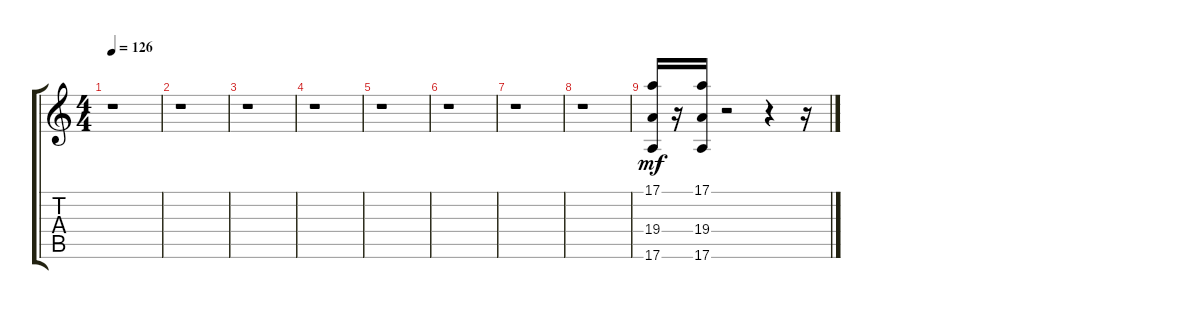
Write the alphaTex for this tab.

\track "" {instrument brasssection}
\staff {score tabs}
\tuning (E4 B3 G3 D3 A2 E2) {hide}
\ts (4 4)
\tempo 126
\clef g2
\ks c
r.1{dy f} |
r.1 |
r.1 |
r.1 |
r.1 |
r.1 |
r.1 |
r.1 |
(17.1 19.4 17.6).16{dy mf} r.16 (17.1 19.4 17.6).16 r.2 r.4 r.16
